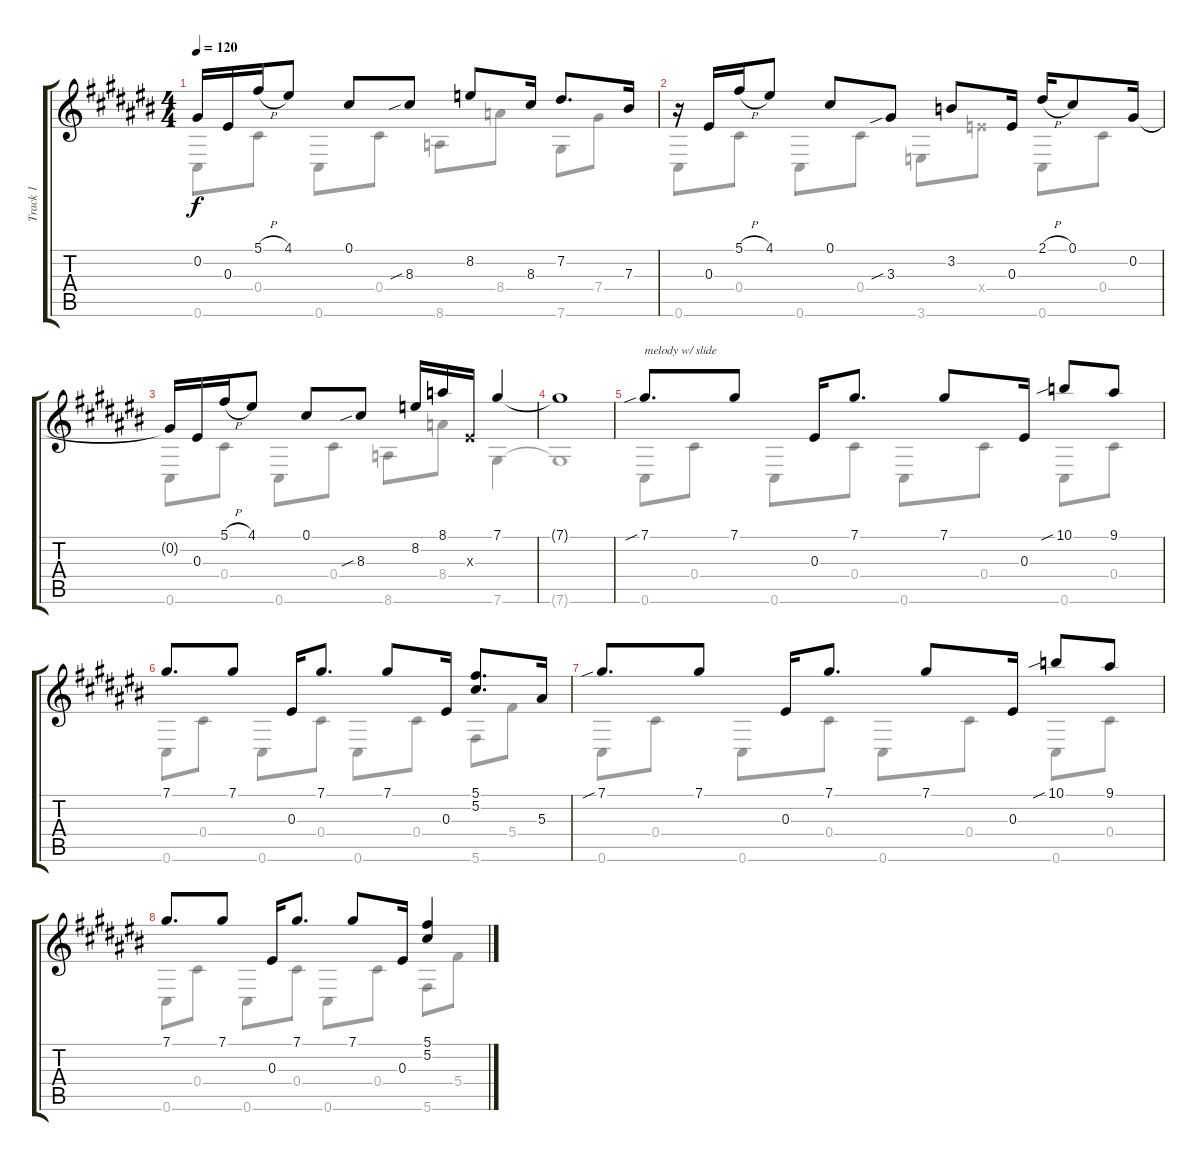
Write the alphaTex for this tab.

\track ("Track 1" "Track 1") {instrument acousticguitarsteel}
\staff {score tabs}
\tuning (Db4 Ab3 F3 Db3 Ab2 Db2) {hide}
\voice
\ts (4 4)
\tempo 120
\clef g2
\ks c#
0.2{t}.16{dy f} 0.3.16 5.1{h}.16 4.1.8 0.1.8 8.3{sib}.8 8.2.8 8.3.16 7.2.8{d} 7.3.16 |
r.16 0.3.16 5.1{h}.16 4.1.8 0.1.8 3.3{sib}.8 3.2.8 0.3.16 2.1{h}.16 0.1.8 0.2.16 |
0.2{t}.16 0.3.16 5.1{h}.16 4.1.8 0.1.8 8.3{sib}.8 8.2.16 8.1.16 0.3{x}.16 7.1.4 |
7.1{t}.1 |
7.1{sib}.8{d txt "melody w/ slide"} 7.1.8 0.3.16 7.1.8{d} 7.1.8 0.3.16 10.1{sib}.8 9.1.8 |
7.1.8{d} 7.1.8 0.3.16 7.1.8{d} 7.1.8 0.3.16 (5.1 5.2).8{d} 5.3.16 |
7.1{sib}.8{d} 7.1.8 0.3.16 7.1.8{d} 7.1.8 0.3.16 10.1{sib}.8 9.1.8 |
7.1.8{d} 7.1.8 0.3.16 7.1.8{d} 7.1.8 0.3.16 (5.1 5.2).4
\voice
\clef g2
\ottava regular
\simile none
\ks c#
0.6.8{dy f} 0.4.8 0.6.8 0.4.8 8.6.8 8.4.8 7.6.8 7.4.8 |
0.6.8 0.4.8 0.6.8 0.4.8 3.6.8 3.4{x}.8 0.6.8 0.4.8 |
0.6.8 0.4.8 0.6.8 0.4.8 8.6.8 8.4.8 7.6.4 |
7.6{t}.1 |
0.6.8 0.4.8 0.6.8 0.4.8 0.6.8 0.4.8 0.6.8 0.4.8 |
0.6.8 0.4.8 0.6.8 0.4.8 0.6.8 0.4.8 5.6.8 5.4.8 |
0.6.8 0.4.8 0.6.8 0.4.8 0.6.8 0.4.8 0.6.8 0.4.8 |
0.6.8 0.4.8 0.6.8 0.4.8 0.6.8 0.4.8 5.6.8 5.4.8
